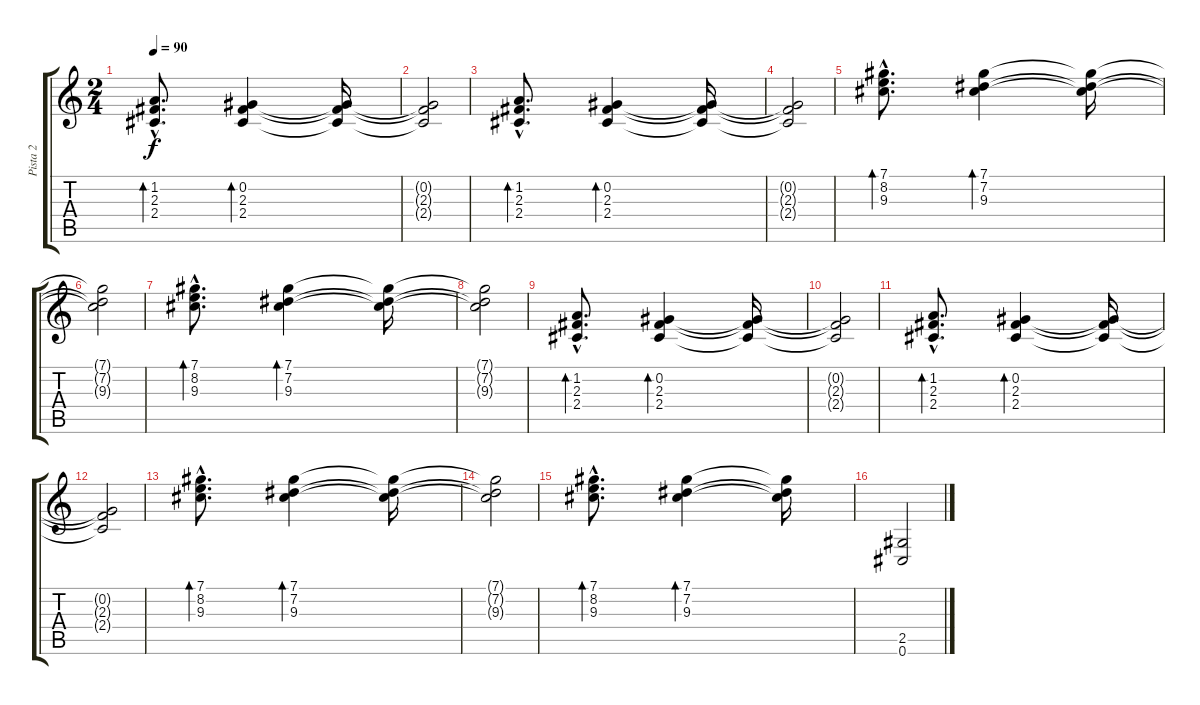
\track ("Pista 2" "Pista 2") {instrument overdrivenguitar}
\staff {score tabs}
\tuning (Db4 Ab3 E3 B2 Gb2 Db2) {hide}
\ts (2 4)
\tempo 90
\clef g2
\ks c
(1.2 2.3{hac} 2.4{hac}).8{d bd 120 dy f volume 10 instrument acousticguitarsteel} (0.2 2.3 2.4).4{bd 120} (0.2{t} 2.3{t} 2.4{t}).16 |
(0.2{t} 2.3{t} 2.4{t}).2 |
(1.2 2.3{hac} 2.4{hac}).8{d bd 120} (0.2 2.3 2.4).4{bd 120} (0.2{t} 2.3{t} 2.4{t}).16 |
(0.2{t} 2.3{t} 2.4{t}).2 |
(7.1{hac} 8.2{hac} 9.3{hac}).8{d bd 120} (7.1 7.2 9.3).4{bd 120} (7.1{t} 7.2{t} 9.3{t}).16 |
(7.1{t} 7.2{t} 9.3{t}).2 |
(7.1{hac} 8.2{hac} 9.3{hac}).8{d bd 120} (7.1 7.2 9.3).4{bd 120} (7.1{t} 7.2{t} 9.3{t}).16 |
(7.1{t} 7.2{t} 9.3{t}).2 |
(1.2 2.3{hac} 2.4{hac}).8{d bd 120 instrument electricguitarclean} (0.2 2.3 2.4).4{bd 120} (0.2{t} 2.3{t} 2.4{t}).16 |
(0.2{t} 2.3{t} 2.4{t}).2 |
(1.2 2.3{hac} 2.4{hac}).8{d bd 120} (0.2 2.3 2.4).4{bd 120} (0.2{t} 2.3{t} 2.4{t}).16 |
(0.2{t} 2.3{t} 2.4{t}).2 |
(7.1{hac} 8.2{hac} 9.3{hac}).8{d bd 120} (7.1 7.2 9.3).4{bd 120} (7.1{t} 7.2{t} 9.3{t}).16 |
(7.1{t} 7.2{t} 9.3{t}).2 |
(7.1{hac} 8.2{hac} 9.3{hac}).8{d bd 120} (7.1 7.2 9.3).4{bd 120} (7.1{t} 7.2{t} 9.3{t}).16 |
(2.5 0.6).2{volume 16 instrument overdrivenguitar}
